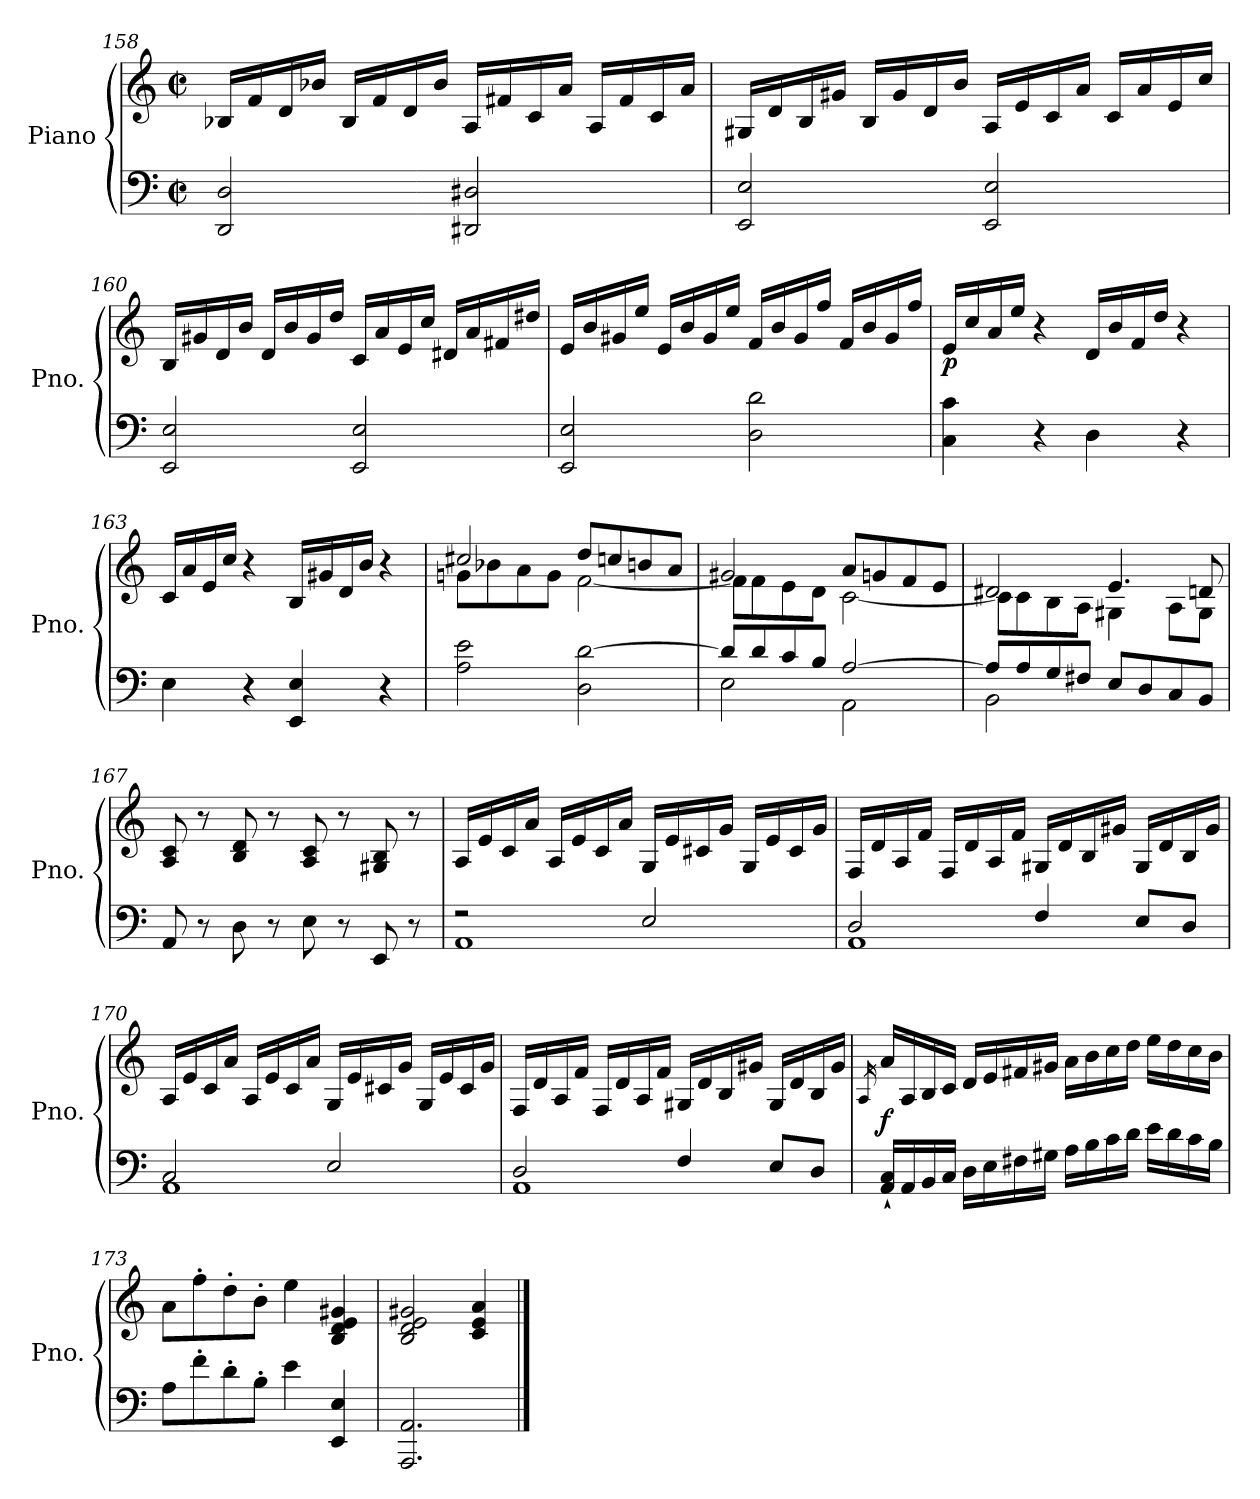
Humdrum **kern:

**kern	**kern	**dynam
*part1	*part1	*part1
*staff2	*staff1	*staff1/2
*I"Piano	*	*
*I'Pno.	*	*
!!LO:PB:g=z
*clefF4	*clefG2	*
*k[]	*k[]	*
*C:	*C:	*
*M2/2	*M2/2	*
*met(c|)	*met(c|)	*
=158	=158	=158
2DD/ 2D/	16B-X/LL	.
.	16f/	.
.	16d/	.
.	16b-X/JJ	.
.	16B-/LL	.
.	16f/	.
.	16d/	.
.	16b-/JJ	.
2DD#X/ 2D#X/	16A/LL	.
.	16f#X/	.
.	16c/	.
.	16a/JJ	.
.	16A/LL	.
.	16f#/	.
.	16c/	.
.	16a/JJ	.
=159	=159	=159
2EE/ 2E/	16G#X/LL	.
.	16d/	.
.	16B/	.
.	16g#X/JJ	.
.	16B/LL	.
.	16g#/	.
.	16d/	.
.	16b/JJ	.
2EE/ 2E/	16A/LL	.
.	16e/	.
.	16c/	.
.	16a/JJ	.
.	16c/LL	.
.	16a/	.
.	16e/	.
.	16cc/JJ	.
!!LO:LB:g=z
=160	=160	=160
2EE/ 2E/	16B/LL	.
.	16g#X/	.
.	16d/	.
.	16b/JJ	.
.	16d/LL	.
.	16b/	.
.	16g#/	.
.	16dd/JJ	.
2EE/ 2E/	16c/LL	.
.	16a/	.
.	16e/	.
.	16cc/JJ	.
.	16d#X/LL	.
.	16a/	.
.	16f#X/	.
.	16dd#X/JJ	.
!!LO:LB:g=z
=161	=161	=161
2EE/ 2E/	16e/LL	.
.	16b/	.
.	16g#X/	.
.	16ee/JJ	.
.	16e/LL	.
.	16b/	.
.	16g#/	.
.	16ee/JJ	.
2D\ 2d\	16f/LL	.
.	16b/	.
.	16g#/	.
.	16ff/JJ	.
.	16f/LL	.
.	16b/	.
.	16g#/	.
.	16ff/JJ	.
=162	=162	=162
!	!	!LO:DY:b
4C\ 4c\	16e/LL	p
.	16cc/	.
.	16a/	.
.	16ee/JJ	.
4r	4r	.
4D\	16d/LL	.
.	16b/	.
.	16f/	.
.	16dd/JJ	.
4r	4r	.
=163	=163	=163
4E\	16c/LL	.
.	16a/	.
.	16e/	.
.	16cc/JJ	.
4r	4r	.
4EE/ 4E/	16B/LL	.
.	16g#X/	.
.	16d/	.
.	16b/JJ	.
4r	4r	.
=164	=164	=164
*	*^	*
2A\ 2e\	2cc#X/	8gn\L	.
.	.	8b-X\	.
.	.	8a\	.
.	.	8g\J	.
2D\ [2d\	8dd/L	[2f\	.
.	8ccn/	.	.
.	8bn/	.	.
.	8a/J	.	.
!!LO:LB:g=z	!!
=165	=165	=165	=165
*^	*	*	*
8d/L]	2E\	2g#X/	8f\L]	.
8d/	.	.	8f\	.
8c/	.	.	8e\	.
8B/J	.	.	8d\J	.
[2A/	2AA\	8a/L	[2c\	.
.	.	8gn/	.	.
.	.	8f/	.	.
.	.	8e/J	.	.
=166	=166	=166	=166	=166
8A/L]	2BB\	2d#X/	8c\L]	.
8A/	.	.	8c\	.
8G/	.	.	8B\	.
8F#X/J	.	.	8A\J	.
8E/L	2ryy	4.e/	4G#X\	.
8D/	.	.	.	.
8C/	.	.	8A\L	.
8BB/J	.	8dn/	8G#\J	.
*v	*v	*	*	*
*	*v	*v	*
=167	=167	=167
8AA/	8A/ 8c/	.
8r	8r	.
8D\	8B/ 8d/	.
8r	8r	.
8E\	8A/ 8c/	.
8r	8r	.
8EE/	8G#X/ 8B/	.
8r	8r	.
!!LO:LB:g=z
=168	=168	=168
*^	*	*
2r	1AA	16A/LL	.
.	.	16e/	.
.	.	16c/	.
.	.	16a/JJ	.
.	.	16A/LL	.
.	.	16e/	.
.	.	16c/	.
.	.	16a/JJ	.
2E/	.	16G/LL	.
.	.	16e/	.
.	.	16c#X/	.
.	.	16g/JJ	.
.	.	16G/LL	.
.	.	16e/	.
.	.	16c#/	.
.	.	16g/JJ	.
!!LO:LB:g=z
=169	=169	=169	=169
2D/	1AA	16F/LL	.
.	.	16d/	.
.	.	16A/	.
.	.	16f/JJ	.
.	.	16F/LL	.
.	.	16d/	.
.	.	16A/	.
.	.	16f/JJ	.
4F/	.	16G#X/LL	.
.	.	16d/	.
.	.	16B/	.
.	.	16g#X/JJ	.
8E/L	.	16G#/LL	.
.	.	16d/	.
8D/J	.	16B/	.
.	.	16g#/JJ	.
=170	=170	=170	=170
2C/	1AA	16A/LL	.
.	.	16e/	.
.	.	16c/	.
.	.	16a/JJ	.
.	.	16A/LL	.
.	.	16e/	.
.	.	16c/	.
.	.	16a/JJ	.
2E/	.	16G/LL	.
.	.	16e/	.
.	.	16c#X/	.
.	.	16g/JJ	.
.	.	16G/LL	.
.	.	16e/	.
.	.	16c#/	.
.	.	16g/JJ	.
!!LO:PB:g=z
=171	=171	=171	=171
2D/	1AA	16F/LL	.
.	.	16d/	.
.	.	16A/	.
.	.	16f/JJ	.
.	.	16F/LL	.
.	.	16d/	.
.	.	16A/	.
.	.	16f/JJ	.
4F/	.	16G#X/LL	.
.	.	16d/	.
.	.	16B/	.
.	.	16g#X/JJ	.
8E/L	.	16G#/LL	.
.	.	16d/	.
8D/J	.	16B/	.
.	.	16g#/JJ	.
*v	*v	*	*
=172	=172	=172
.	16qA/	.
!	!	!LO:DY:b
16AA/` 16C/`LL	16a/LL	f
16AA/	16A/	.
16BB/	16B/	.
16C/JJ	16c/JJ	.
16D\LL	16d/LL	.
16E\	16e/	.
16F#X\	16f#X/	.
16G#X\JJ	16g#X/JJ	.
16A\LL	16a\LL	.
16B\	16b\	.
16c\	16cc\	.
16d\JJ	16dd\JJ	.
16e\LL	16ee\LL	.
16d\	16dd\	.
16c\	16cc\	.
16B\JJ	16b\JJ	.
=173	=173	=173
8A\L	8a\L	.
8f'\	8ff'\	.
8d'\	8dd'\	.
8B'\J	8b'\J	.
4e\	4ee\	.
4EE/ 4E/	4B/ 4d/ 4e/ 4g#X/	.
!!LO:LB:g=z
=174	=174	=174
2.AAA/ 2.AA/	2B/ 2d/ 2e/ 2g#X/	.
.	4c/ 4e/ 4a/	.
==	==	==
*-	*-	*-
